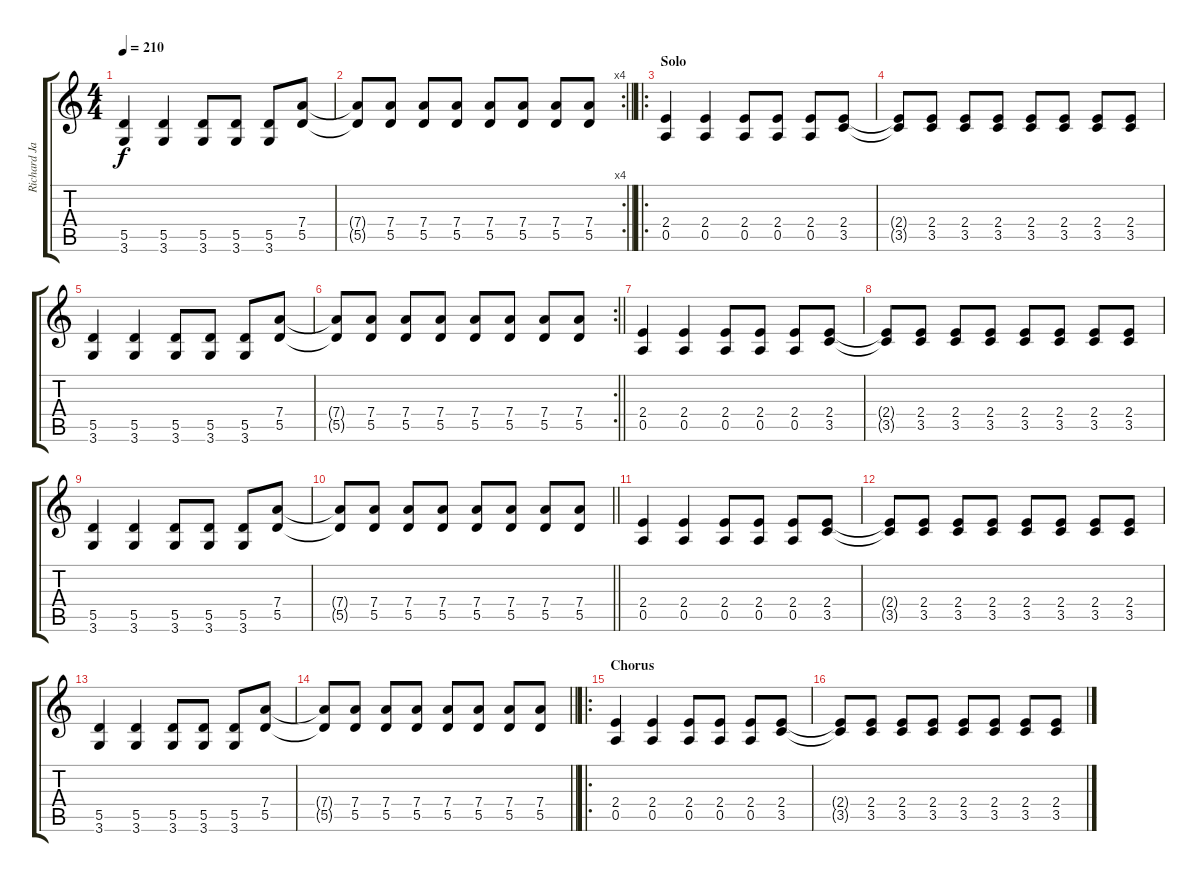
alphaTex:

\track ("Richard Jalonen" "Richard Ja") {instrument acousticguitarsteel}
\staff {score tabs}
\tuning (E4 B3 G3 D3 A2 E2) {hide}
\ts (4 4)
\tempo 210
\clef g2
\ks c
(5.5 3.6).4{dy f} (5.5 3.6).4 (5.5 3.6).8 (5.5 3.6).8 (5.5 3.6).8 (7.4 5.5).8 |
\rc 4
\barLineRight lightlight
(7.4{t} 5.5{t}).8 (7.4 5.5).8 (7.4 5.5).8 (7.4 5.5).8 (7.4 5.5).8 (7.4 5.5).8 (7.4 5.5).8 (7.4 5.5).8 |
\ro
\section ("" "Solo")
(2.4 0.5).4 (2.4 0.5).4 (2.4 0.5).8 (2.4 0.5).8 (2.4 0.5).8 (2.4 3.5).8 |
(2.4{t} 3.5{t}).8 (2.4 3.5).8 (2.4 3.5).8 (2.4 3.5).8 (2.4 3.5).8 (2.4 3.5).8 (2.4 3.5).8 (2.4 3.5).8 |
(5.5 3.6).4 (5.5 3.6).4 (5.5 3.6).8 (5.5 3.6).8 (5.5 3.6).8 (7.4 5.5).8 |
\rc 2
\barLineRight lightlight
(7.4{t} 5.5{t}).8 (7.4 5.5).8 (7.4 5.5).8 (7.4 5.5).8 (7.4 5.5).8 (7.4 5.5).8 (7.4 5.5).8 (7.4 5.5).8 |
\section ("" "")
(2.4 0.5).4 (2.4 0.5).4 (2.4 0.5).8 (2.4 0.5).8 (2.4 0.5).8 (2.4 3.5).8 |
(2.4{t} 3.5{t}).8 (2.4 3.5).8 (2.4 3.5).8 (2.4 3.5).8 (2.4 3.5).8 (2.4 3.5).8 (2.4 3.5).8 (2.4 3.5).8 |
(5.5 3.6).4 (5.5 3.6).4 (5.5 3.6).8 (5.5 3.6).8 (5.5 3.6).8 (7.4 5.5).8 |
\barLineRight lightlight
(7.4{t} 5.5{t}).8 (7.4 5.5).8 (7.4 5.5).8 (7.4 5.5).8 (7.4 5.5).8 (7.4 5.5).8 (7.4 5.5).8 (7.4 5.5).8 |
\section ("" "")
(2.4 0.5).4 (2.4 0.5).4 (2.4 0.5).8 (2.4 0.5).8 (2.4 0.5).8 (2.4 3.5).8 |
(2.4{t} 3.5{t}).8 (2.4 3.5).8 (2.4 3.5).8 (2.4 3.5).8 (2.4 3.5).8 (2.4 3.5).8 (2.4 3.5).8 (2.4 3.5).8 |
(5.5 3.6).4 (5.5 3.6).4 (5.5 3.6).8 (5.5 3.6).8 (5.5 3.6).8 (7.4 5.5).8 |
\barLineRight lightlight
(7.4{t} 5.5{t}).8 (7.4 5.5).8 (7.4 5.5).8 (7.4 5.5).8 (7.4 5.5).8 (7.4 5.5).8 (7.4 5.5).8 (7.4 5.5).8 |
\ro
\section ("" "Chorus")
(2.4 0.5).4 (2.4 0.5).4 (2.4 0.5).8 (2.4 0.5).8 (2.4 0.5).8 (2.4 3.5).8 |
(2.4{t} 3.5{t}).8 (2.4 3.5).8 (2.4 3.5).8 (2.4 3.5).8 (2.4 3.5).8 (2.4 3.5).8 (2.4 3.5).8 (2.4 3.5).8
